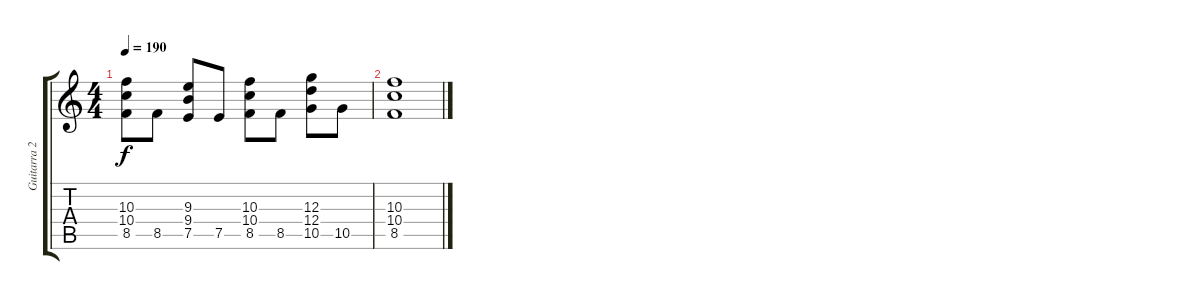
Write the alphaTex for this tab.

\track ("Guitarra 2" "Guitarra 2") {instrument electricguitarclean}
\staff {score tabs}
\tuning (E4 B3 G3 D3 A2 E2) {hide}
\ts (4 4)
\tempo 190
\clef g2
\ks c
(10.3 10.4 8.5).8{dy f} 8.5.8 (9.3 9.4 7.5).8 7.5.8 (10.3 10.4 8.5).8 8.5.8 (12.3 12.4 10.5).8 10.5.8 |
(10.3 10.4 8.5).1
